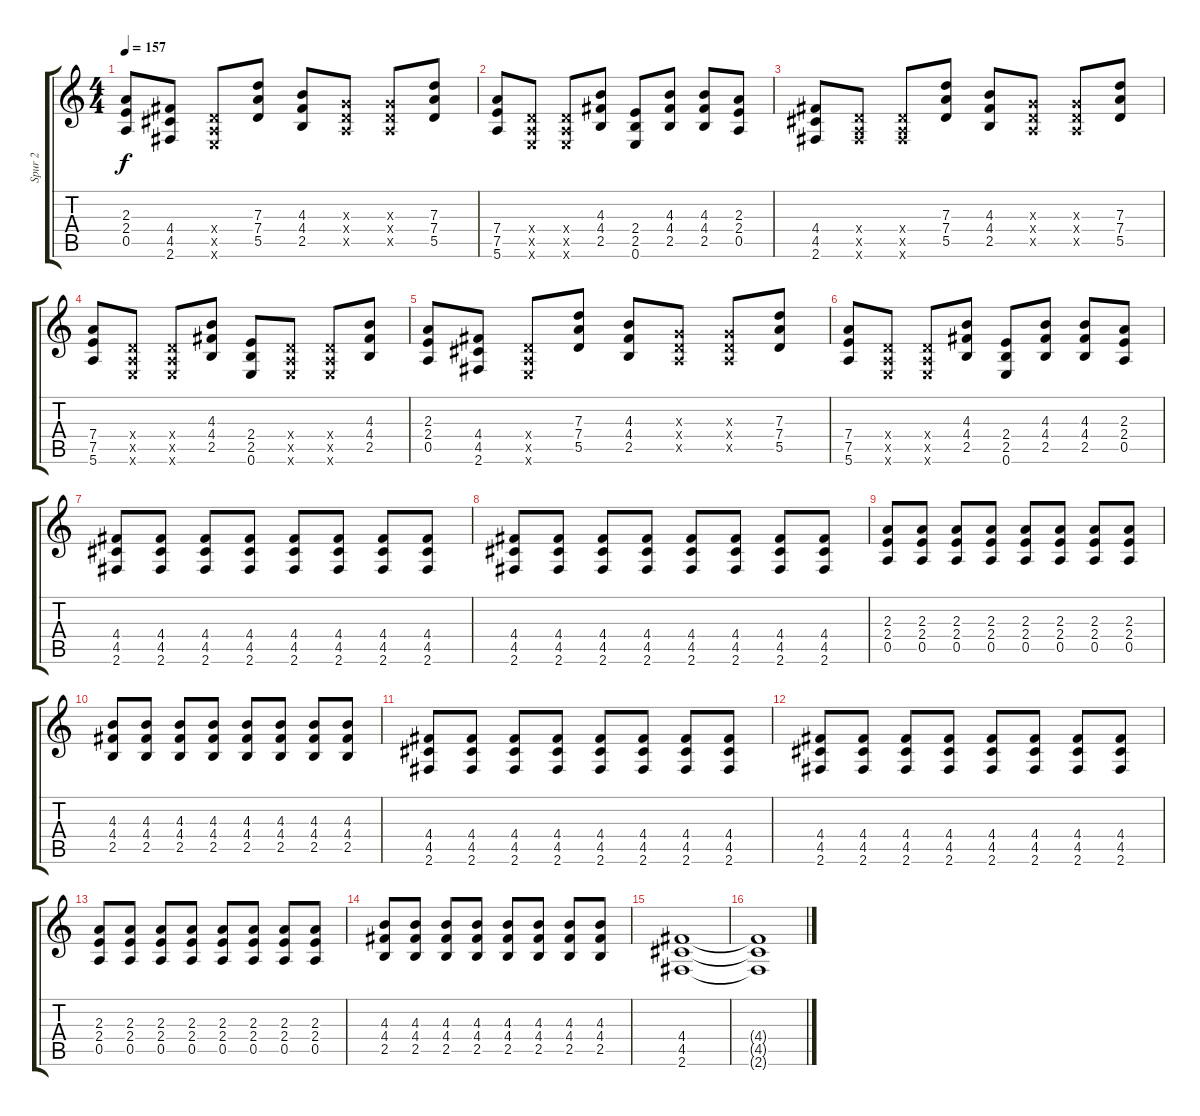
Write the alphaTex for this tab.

\track ("Spur 2" "Spur 2") {instrument distortionguitar}
\staff {score tabs}
\tuning (E4 B3 G3 D3 A2 E2) {hide}
\ts (4 4)
\tempo 157
\clef g2
\ks c
(2.3 2.4 0.5).8{dy f} (4.4 4.5 2.6).8 (0.4{x} 0.5{x} 0.6{x}).8 (7.3 7.4 5.5).8 (4.3 4.4 2.5).8 (0.3{x} 0.4{x} 0.5{x}).8 (0.3{x} 0.4{x} 0.5{x}).8 (7.3 7.4 5.5).8 |
(7.4 7.5 5.6).8 (0.4{x} 0.5{x} 0.6{x}).8 (0.4{x} 0.5{x} 0.6{x}).8 (4.3 4.4 2.5).8 (2.4 2.5 0.6).8 (4.3 4.4 2.5).8 (4.3 4.4 2.5).8 (2.3 2.4 0.5).8 |
(4.4 4.5 2.6).8 (0.4{x} 0.5{x} 2.6{x}).8 (0.4{x} 0.5{x} 2.6{x}).8 (7.3 7.4 5.5).8 (4.3 4.4 2.5).8 (0.3{x} 0.4{x} 0.5{x}).8 (0.3{x} 0.4{x} 0.5{x}).8 (7.3 7.4 5.5).8 |
(7.4 7.5 5.6).8 (0.4{x} 0.5{x} 0.6{x}).8 (0.4{x} 0.5{x} 0.6{x}).8 (4.3 4.4 2.5).8 (2.4 2.5 0.6).8 (0.4{x} 0.5{x} 0.6{x}).8 (0.4{x} 0.5{x} 0.6{x}).8 (4.3 4.4 2.5).8 |
(2.3 2.4 0.5).8 (4.4 4.5 2.6).8 (0.4{x} 0.5{x} 0.6{x}).8 (7.3 7.4 5.5).8 (4.3 4.4 2.5).8 (0.3{x} 0.4{x} 0.5{x}).8 (0.3{x} 0.4{x} 0.5{x}).8 (7.3 7.4 5.5).8 |
(7.4 7.5 5.6).8 (0.4{x} 0.5{x} 0.6{x}).8 (0.4{x} 0.5{x} 0.6{x}).8 (4.3 4.4 2.5).8 (2.4 2.5 0.6).8 (4.3 4.4 2.5).8 (4.3 4.4 2.5).8 (2.3 2.4 0.5).8 |
(4.4 4.5 2.6).8 (4.4 4.5 2.6).8 (4.4 4.5 2.6).8 (4.4 4.5 2.6).8 (4.4 4.5 2.6).8 (4.4 4.5 2.6).8 (4.4 4.5 2.6).8 (4.4 4.5 2.6).8 |
(4.4 4.5 2.6).8 (4.4 4.5 2.6).8 (4.4 4.5 2.6).8 (4.4 4.5 2.6).8 (4.4 4.5 2.6).8 (4.4 4.5 2.6).8 (4.4 4.5 2.6).8 (4.4 4.5 2.6).8 |
(2.3 2.4 0.5).8 (2.3 2.4 0.5).8 (2.3 2.4 0.5).8 (2.3 2.4 0.5).8 (2.3 2.4 0.5).8 (2.3 2.4 0.5).8 (2.3 2.4 0.5).8 (2.3 2.4 0.5).8 |
(4.3 4.4 2.5).8 (4.3 4.4 2.5).8 (4.3 4.4 2.5).8 (4.3 4.4 2.5).8 (4.3 4.4 2.5).8 (4.3 4.4 2.5).8 (4.3 4.4 2.5).8 (4.3 4.4 2.5).8 |
(4.4 4.5 2.6).8 (4.4 4.5 2.6).8 (4.4 4.5 2.6).8 (4.4 4.5 2.6).8 (4.4 4.5 2.6).8 (4.4 4.5 2.6).8 (4.4 4.5 2.6).8 (4.4 4.5 2.6).8 |
(4.4 4.5 2.6).8 (4.4 4.5 2.6).8 (4.4 4.5 2.6).8 (4.4 4.5 2.6).8 (4.4 4.5 2.6).8 (4.4 4.5 2.6).8 (4.4 4.5 2.6).8 (4.4 4.5 2.6).8 |
(2.3 2.4 0.5).8 (2.3 2.4 0.5).8 (2.3 2.4 0.5).8 (2.3 2.4 0.5).8 (2.3 2.4 0.5).8 (2.3 2.4 0.5).8 (2.3 2.4 0.5).8 (2.3 2.4 0.5).8 |
(4.3 4.4 2.5).8 (4.3 4.4 2.5).8 (4.3 4.4 2.5).8 (4.3 4.4 2.5).8 (4.3 4.4 2.5).8 (4.3 4.4 2.5).8 (4.3 4.4 2.5).8 (4.3 4.4 2.5).8 |
(4.4 4.5 2.6).1 |
(4.4{t} 4.5{t} 2.6{t}).1
